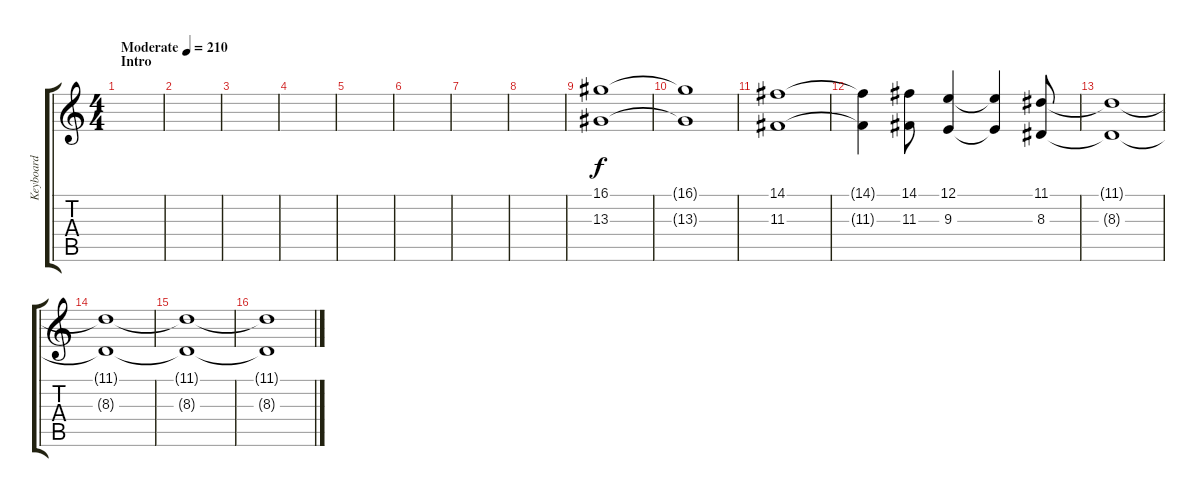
\track ("Keyboard" "Keyboard") {instrument synthstrings2}
\staff {score tabs}
\tuning (E4 B3 G3 D3 A2 E2) {hide}
\ts (4 4)
\section ("" "Intro")
\tempo (210 "Moderate")
\clef g2
\ks c
|
|
|
|
|
|
|
|
(16.1 13.3).1 |
(16.1{t} 13.3{t}).1 |
(14.1 11.3).1 |
(14.1{t} 11.3{t}).4 (14.1 11.3).8 (12.1 9.3).4 (12.1{t} 9.3{t}).4 (11.1 8.3).8 |
(11.1{t} 8.3{t}).1 |
(11.1{t} 8.3{t}).1 |
(11.1{t} 8.3{t}).1 |
(11.1{t} 8.3{t}).1
